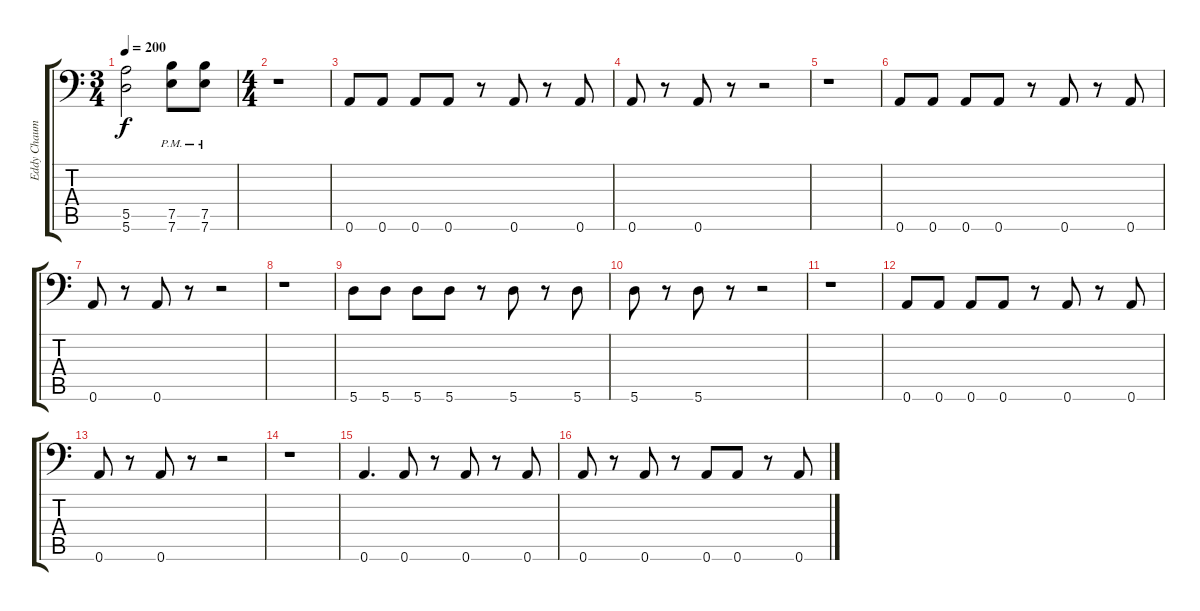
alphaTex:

\track ("Eddy Chaumulot (Rythm)" "Eddy Chaum") {instrument distortionguitar}
\staff {score tabs}
\tuning (B3 Gb3 D3 A2 E2 A1) {hide}
\ts (3 4)
\tempo 200
\clef f4
\ks c
(5.5{t} 5.6{t}).2{dy f} (7.5{pm} 7.6{pm}).8 (7.5{pm} 7.6{pm}).8 |
\ts (4 4)
r.1 |
0.6.8 0.6.8 0.6.8 0.6.8 r.8 0.6.8 r.8 0.6.8 |
0.6.8 r.8 0.6.8 r.8 r.2 |
r.1 |
0.6.8 0.6.8 0.6.8 0.6.8 r.8 0.6.8 r.8 0.6.8 |
0.6.8 r.8 0.6.8 r.8 r.2 |
r.1 |
5.6.8 5.6.8 5.6.8 5.6.8 r.8 5.6.8 r.8 5.6.8 |
5.6.8 r.8 5.6.8 r.8 r.2 |
r.1 |
0.6.8 0.6.8 0.6.8 0.6.8 r.8 0.6.8 r.8 0.6.8 |
0.6.8 r.8 0.6.8 r.8 r.2 |
r.1 |
0.6.4{d} 0.6.8 r.8 0.6.8 r.8 0.6.8 |
0.6.8 r.8 0.6.8 r.8 0.6.8 0.6.8 r.8 0.6.8
